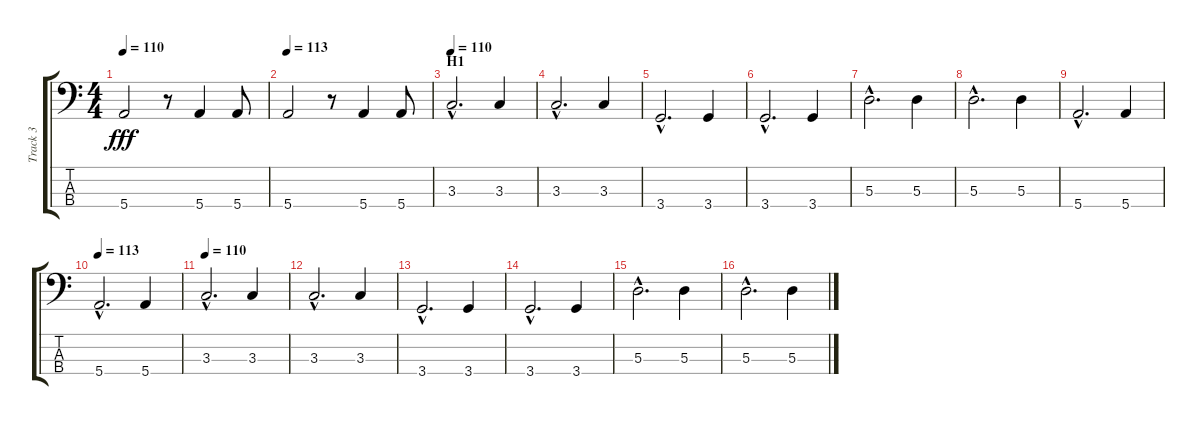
\track ("Track 3" "Track 3") {instrument electricbassfinger}
\staff {score tabs}
\tuning (G2 D2 A1 E1) {hide}
\ts (4 4)
\tempo 110
\clef f4
\ks c
5.4.2{dy fff} r.8 5.4.4 5.4.8 |
\tempo 113
5.4.2 r.8 5.4.4 5.4.8 |
\section ("" "H1")
\tempo 110
3.3{hac}.2{d} 3.3.4 |
3.3{hac}.2{d} 3.3.4 |
3.4{hac}.2{d} 3.4.4 |
3.4{hac}.2{d} 3.4.4 |
5.3{hac}.2{d} 5.3.4 |
5.3{hac}.2{d} 5.3.4 |
5.4{hac}.2{d} 5.4.4 |
\tempo 113
5.4{hac}.2{d} 5.4.4 |
\tempo 110
3.3{hac}.2{d} 3.3.4 |
3.3{hac}.2{d} 3.3.4 |
3.4{hac}.2{d} 3.4.4 |
3.4{hac}.2{d} 3.4.4 |
5.3{hac}.2{d} 5.3.4 |
5.3{hac}.2{d} 5.3.4
